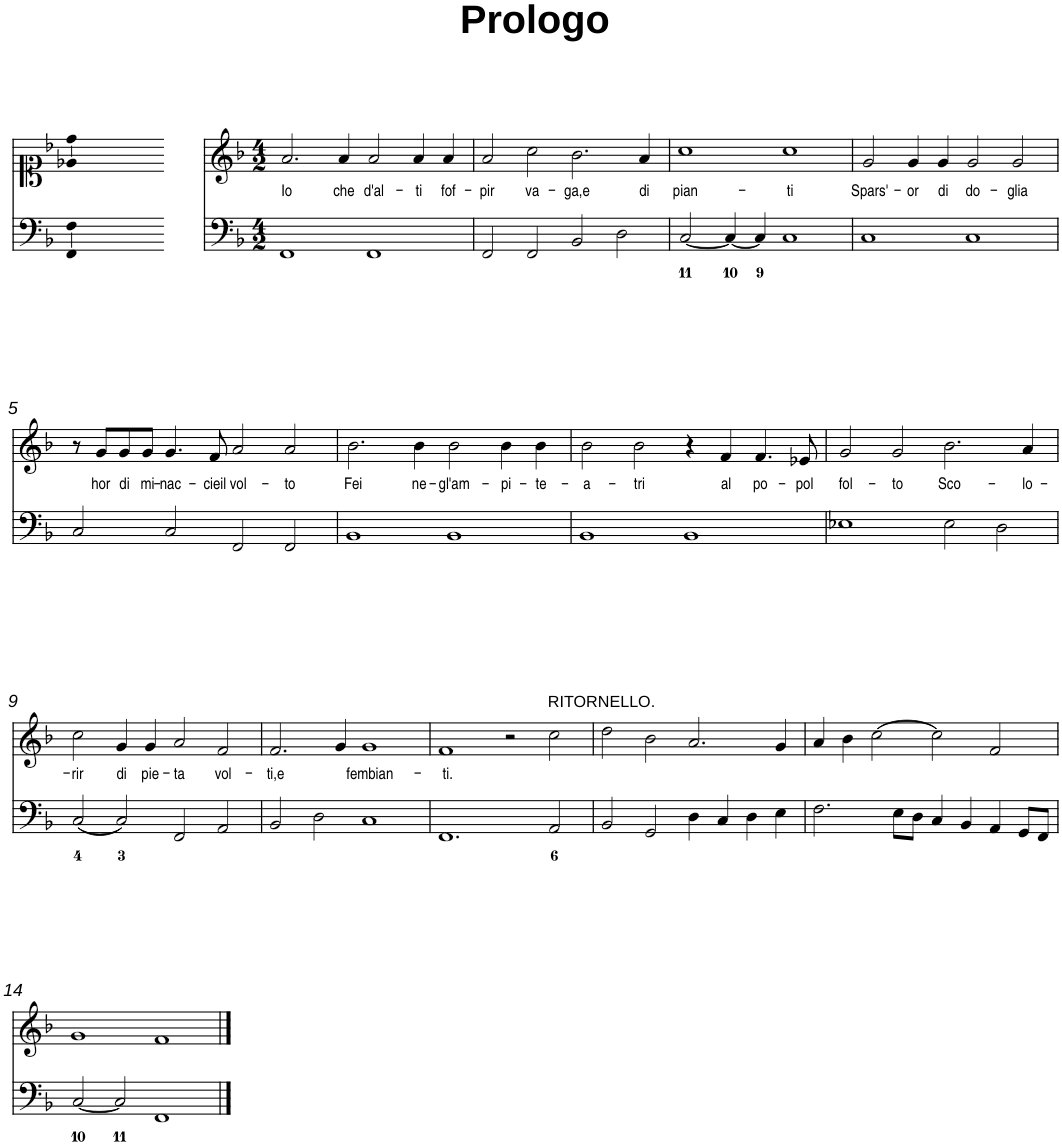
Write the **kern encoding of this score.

**kern	**kern	**text
*part2	*part1	*part1
*staff2	*staff1	*staff1
*I"Piano	*I"Voice	*
*I'Pno	*	*
*clefF4	*clefC1	*
*k[b-]	*k[b-]	*
=	=	=
1ryy	1ryy	.
=1-	=1-	=1-
*	*clefG2	*
*M4/2	*M4/2	*
!	!	!LO:LY:b
1FF	2.a/	Io
!	!	!LO:LY:b
.	4a/	che
!	!	!LO:LY:b
1FF	2a/	d'al-
!	!	!LO:LY:b
.	4a/	-ti
!	!	!LO:LY:b
.	4a/	fof-
=2	=2	=2
!	!	!LO:LY:b
2FF/	2a/	-pir
!	!	!LO:LY:b
2FF/	2cc\	va-
!	!	!LO:LY:b
2BB-/	2.b-\	-ga,e
2D\	.	.
!	!	!LO:LY:b
.	4a/	di
=3	=3	=3
!	!	!LO:LY:b
[2C/	1cc	pian-
4C/_	.	.
4C/]	.	.
!	!	!LO:LY:b
1C	1cc	-ti
=4	=4	=4
!	!	!LO:LY:b
1C	2g/	Spars'-
!	!	!LO:LY:b
.	4g/	-or
!	!	!LO:LY:b
.	4g/	di
!	!	!LO:LY:b
1C	2g/	do-
!	!	!LO:LY:b
.	2g/	-glia
!!LO:LB:g=z
=5	=5	=5
2C/	8r	.
!	!	!LO:LY:b
.	8g/L	hor
!	!	!LO:LY:b
.	8g/	di
!	!	!LO:LY:b
.	8g/J	mi-
!	!	!LO:LY:b
2C/	4.g/	-nac-
!	!	!LO:LY:b
.	8f/	-cieil
!	!	!LO:LY:b
2FF/	2a/	vol-
!	!	!LO:LY:b
2FF/	2a/	-to
=6	=6	=6
!	!	!LO:LY:b
1BB-	2.b-\	Fei
!	!	!LO:LY:b
.	4b-\	ne-
!	!	!LO:LY:b
1BB-	2b-\	-gl'am-
!	!	!LO:LY:b
.	4b-\	-pi-
!	!	!LO:LY:b
.	4b-\	-te-
=7	=7	=7
!	!	!LO:LY:b
1BB-	2b-\	-a-
!	!	!LO:LY:b
.	2b-\	-tri
1BB-	4r	.
!	!	!LO:LY:b
.	4f/	al
!	!	!LO:LY:b
.	4.f/	po-
!	!	!LO:LY:b
.	8e-X/	-pol
=8	=8	=8
!	!	!LO:LY:b
1E-X	2g/	fol-
!	!	!LO:LY:b
.	2g/	-to
!	!	!LO:LY:b
2E-\	2.b-\	Sco-
2D\	.	.
!	!	!LO:LY:b
.	4a/	-lo-
!!LO:LB:g=z
=9	=9	=9
!	!	!LO:LY:b
(2C/	2cc\	-rir
!	!	!LO:LY:b
2C/)	4g/	di
!	!	!LO:LY:b
.	4g/	pie-
!	!	!LO:LY:b
2FF/	2a/	-ta
!	!	!LO:LY:b
2AA/	2f/	vol-
=10	=10	=10
!	!	!LO:LY:b
2BB-/	2.f/	-ti,e
2D\	.	.
.	4g/	.
!	!	!LO:LY:b
1C	1g	fembian-
=11	=11	=11
!	!	!LO:LY:b
1.FF	1f	-ti.
.	2r	.
!	!LO:TX:a:t=RITORNELLO.	!
2AA/	2cc\	.
=12	=12	=12
2BB-/	2dd\	.
2GG/	2b-\	.
4D\	2.a/	.
4C/	.	.
4D\	.	.
4E\	4g/	.
=13	=13	=13
2.F\	4a/	.
.	4b-\	.
.	[2cc\	.
8E\L	.	.
8D\J	.	.
4C/	2cc\]	.
4BB-/	.	.
4AA/	2f/	.
8GG/L	.	.
8FF/J	.	.
!!LO:LB:g=z
=14	=14	=14
[2C/	1g	.
2C/]	.	.
1FF	1f	.
==	==	==
*-	*-	*-
